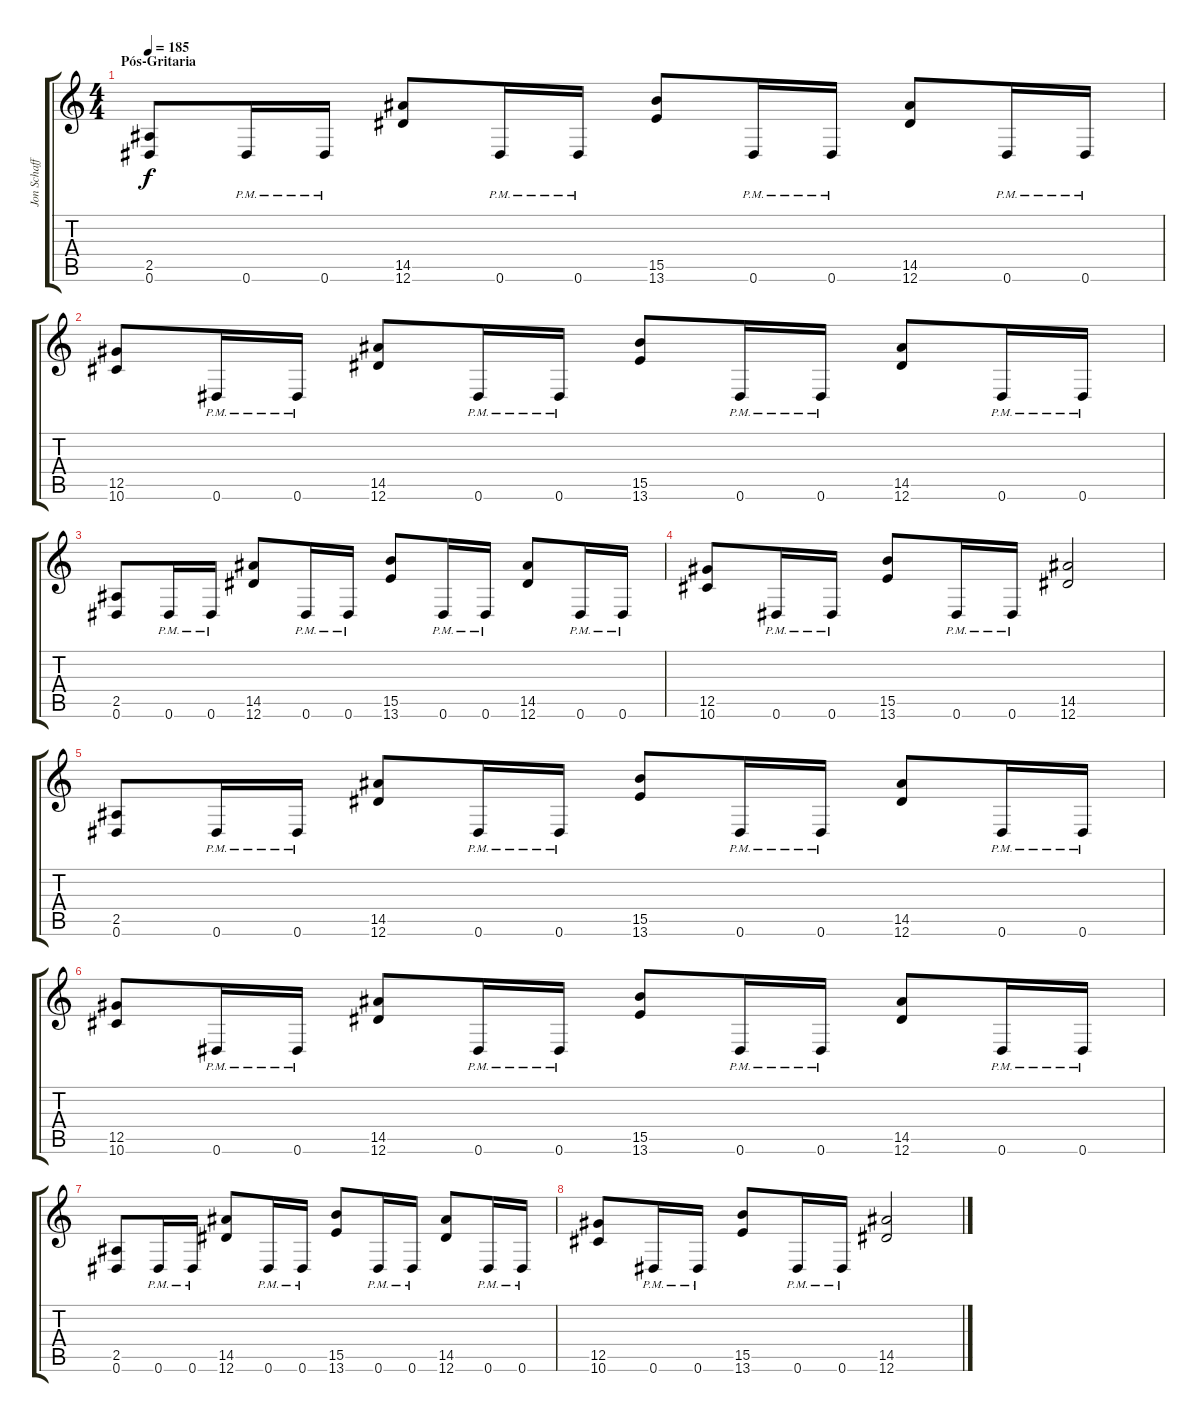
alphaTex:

\track ("Jon Schaffer" "Jon Schaff") {instrument overdrivenguitar}
\staff {score tabs}
\tuning (Eb4 Bb3 Gb3 Db3 Ab2 Eb2) {hide}
\ts (4 4)
\section ("" "Pós-Gritaria")
\tempo 185
\clef g2
\ks c
(2.5 0.6).8{dy f} 0.6{pm}.16 0.6{pm}.16 (14.5 12.6).8 0.6{pm}.16 0.6{pm}.16 (15.5 13.6).8 0.6{pm}.16 0.6{pm}.16 (14.5 12.6).8 0.6{pm}.16 0.6{pm}.16 |
(12.5 10.6).8 0.6{pm}.16 0.6{pm}.16 (14.5 12.6).8 0.6{pm}.16 0.6{pm}.16 (15.5 13.6).8 0.6{pm}.16 0.6{pm}.16 (14.5 12.6).8 0.6{pm}.16 0.6{pm}.16 |
(2.5 0.6).8 0.6{pm}.16 0.6{pm}.16 (14.5 12.6).8 0.6{pm}.16 0.6{pm}.16 (15.5 13.6).8 0.6{pm}.16 0.6{pm}.16 (14.5 12.6).8 0.6{pm}.16 0.6{pm}.16 |
(12.5 10.6).8 0.6{pm}.16 0.6{pm}.16 (15.5 13.6).8 0.6{pm}.16 0.6{pm}.16 (14.5 12.6).2 |
(2.5 0.6).8 0.6{pm}.16 0.6{pm}.16 (14.5 12.6).8 0.6{pm}.16 0.6{pm}.16 (15.5 13.6).8 0.6{pm}.16 0.6{pm}.16 (14.5 12.6).8 0.6{pm}.16 0.6{pm}.16 |
(12.5 10.6).8 0.6{pm}.16 0.6{pm}.16 (14.5 12.6).8 0.6{pm}.16 0.6{pm}.16 (15.5 13.6).8 0.6{pm}.16 0.6{pm}.16 (14.5 12.6).8 0.6{pm}.16 0.6{pm}.16 |
(2.5 0.6).8 0.6{pm}.16 0.6{pm}.16 (14.5 12.6).8 0.6{pm}.16 0.6{pm}.16 (15.5 13.6).8 0.6{pm}.16 0.6{pm}.16 (14.5 12.6).8 0.6{pm}.16 0.6{pm}.16 |
(12.5 10.6).8 0.6{pm}.16 0.6{pm}.16 (15.5 13.6).8 0.6{pm}.16 0.6{pm}.16 (14.5 12.6).2
